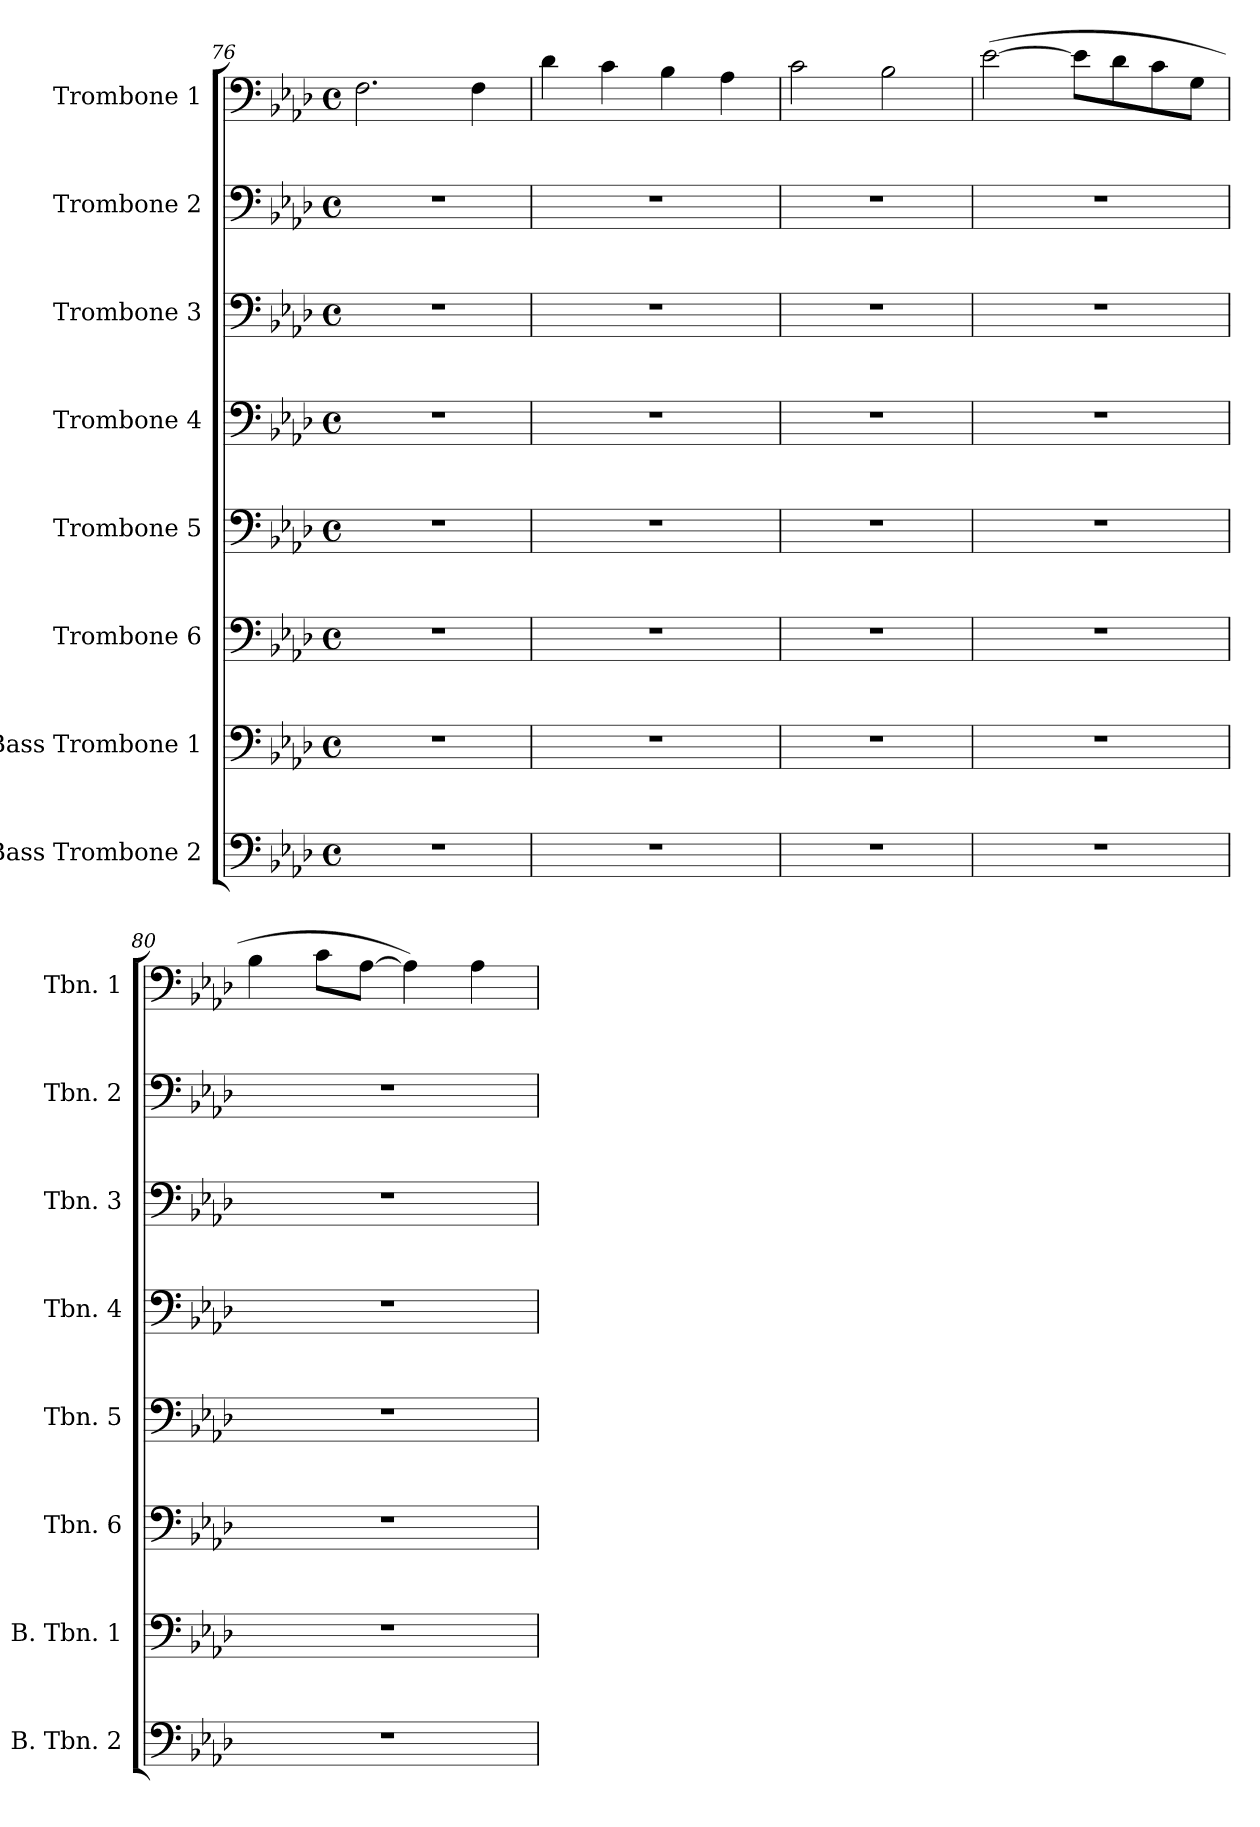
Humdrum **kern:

**kern	**kern	**kern	**kern	**kern	**kern	**kern	**kern
*part8	*part7	*part6	*part5	*part4	*part3	*part2	*part1
*staff8	*staff7	*staff6	*staff5	*staff4	*staff3	*staff2	*staff1
*I"Bass Trombone 2	*I"Bass Trombone 1	*I"Trombone 6	*I"Trombone 5	*I"Trombone 4	*I"Trombone 3	*I"Trombone 2	*I"Trombone 1
*I'B. Tbn. 2	*I'B. Tbn. 1	*I'Tbn. 6	*I'Tbn. 5	*I'Tbn. 4	*I'Tbn. 3	*I'Tbn. 2	*I'Tbn. 1
*clefF4	*clefF4	*clefF4	*clefF4	*clefF4	*clefF4	*clefF4	*clefF4
*k[b-e-a-d-]	*k[b-e-a-d-]	*k[b-e-a-d-]	*k[b-e-a-d-]	*k[b-e-a-d-]	*k[b-e-a-d-]	*k[b-e-a-d-]	*k[b-e-a-d-]
*M4/4	*M4/4	*M4/4	*M4/4	*M4/4	*M4/4	*M4/4	*M4/4
*met(c)	*met(c)	*met(c)	*met(c)	*met(c)	*met(c)	*met(c)	*met(c)
=76	=76	=76	=76	=76	=76	=76	=76
1r	1r	1r	1r	1r	1r	1r	2.F\
.	.	.	.	.	.	.	4F\
=77	=77	=77	=77	=77	=77	=77	=77
1r	1r	1r	1r	1r	1r	1r	4d-\
.	.	.	.	.	.	.	4c\
.	.	.	.	.	.	.	4B-\
.	.	.	.	.	.	.	4A-\
=78	=78	=78	=78	=78	=78	=78	=78
1r	1r	1r	1r	1r	1r	1r	2c\
.	.	.	.	.	.	.	2B-\
=79	=79	=79	=79	=79	=79	=79	=79
1r	1r	1r	1r	1r	1r	1r	(>[2e-\
.	.	.	.	.	.	.	8e-\L]
.	.	.	.	.	.	.	8d-\
.	.	.	.	.	.	.	8c\
.	.	.	.	.	.	.	8G\J
=80	=80	=80	=80	=80	=80	=80	=80
1r	1r	1r	1r	1r	1r	1r	4B-\
.	.	.	.	.	.	.	8c\L
.	.	.	.	.	.	.	[8A-\J
.	.	.	.	.	.	.	4A-\])
.	.	.	.	.	.	.	4A-\
=	=	=	=	=	=	=	=
*-	*-	*-	*-	*-	*-	*-	*-
